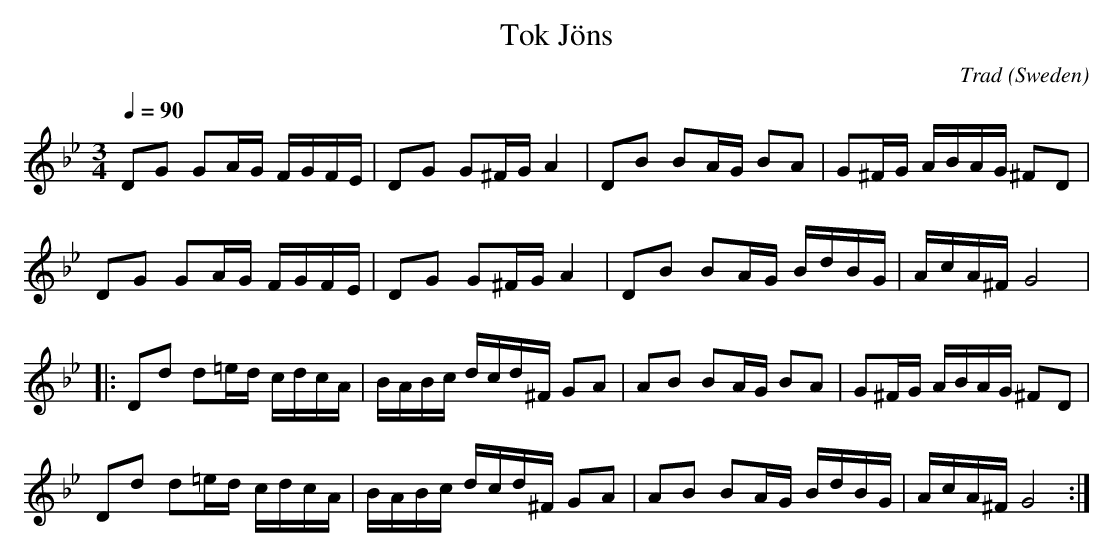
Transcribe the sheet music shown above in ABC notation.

X:1
T:Tok Jöns
C:Trad
L:1/8
M:3/4
O:Sweden
Q:1/4=90
K:Gm
DG GA/2G/2 F/2G/2F/2E/2 | DG G^F/2G/2 A2|DB BA/2G/2 BA |G^F/2G/2 A/2B/2A/2G/2 ^FD |
DG GA/2G/2 F/2G/2F/2E/2 | DG G^F/2G/2 A2|DB BA/2G/2 B/2d/2B/2G/2 |A/2c/2A/2^F/2 G4 |
|:Dd d=e/2d/2 c/2d/2c/2A/2 | B/2A/2B/2c/2 d/2c/2d/2^F/2 GA| AB BA/2G/2 BA|G^F/2G/2 A/2B/2A/2G/2 ^FD |
Dd d=e/2d/2 c/2d/2c/2A/2 | B/2A/2B/2c/2 d/2c/2d/2^F/2 GA|AB BA/2G/2 B/2d/2B/2G/2 |A/2c/2A/2^F/2 G4 :|]
